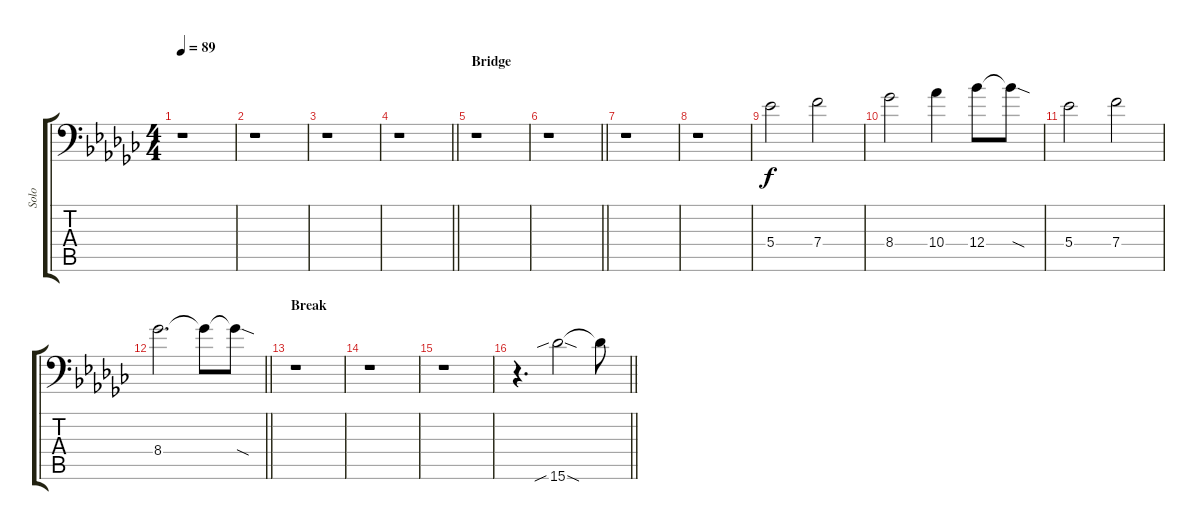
\track ("Solo" "Solo") {instrument distortionguitar}
\staff {score tabs}
\tuning (C4 G3 Eb3 Bb2 F2 Bb1) {hide}
\ts (4 4)
\tempo 89
\clef f4
\ks ebminor
r.1{dy f} |
r.1 |
r.1 |
\barLineRight lightlight
r.1 |
\section ("" "Bridge")
r.1 |
\barLineRight lightlight
r.1 |
r.1 |
r.1 |
5.4.2 7.4.2 |
8.4.2 10.4.4 12.4.8 12.4{sod t}.8 |
5.4.2 7.4.2 |
\barLineRight lightlight
8.4.2{d} 8.4{t}.8 8.4{sod t}.8 |
\section ("" "Break")
r.1 |
r.1 |
r.1 |
\barLineRight lightlight
r.4{d} 15.6{sib sod}.2 15.6{t}.8
